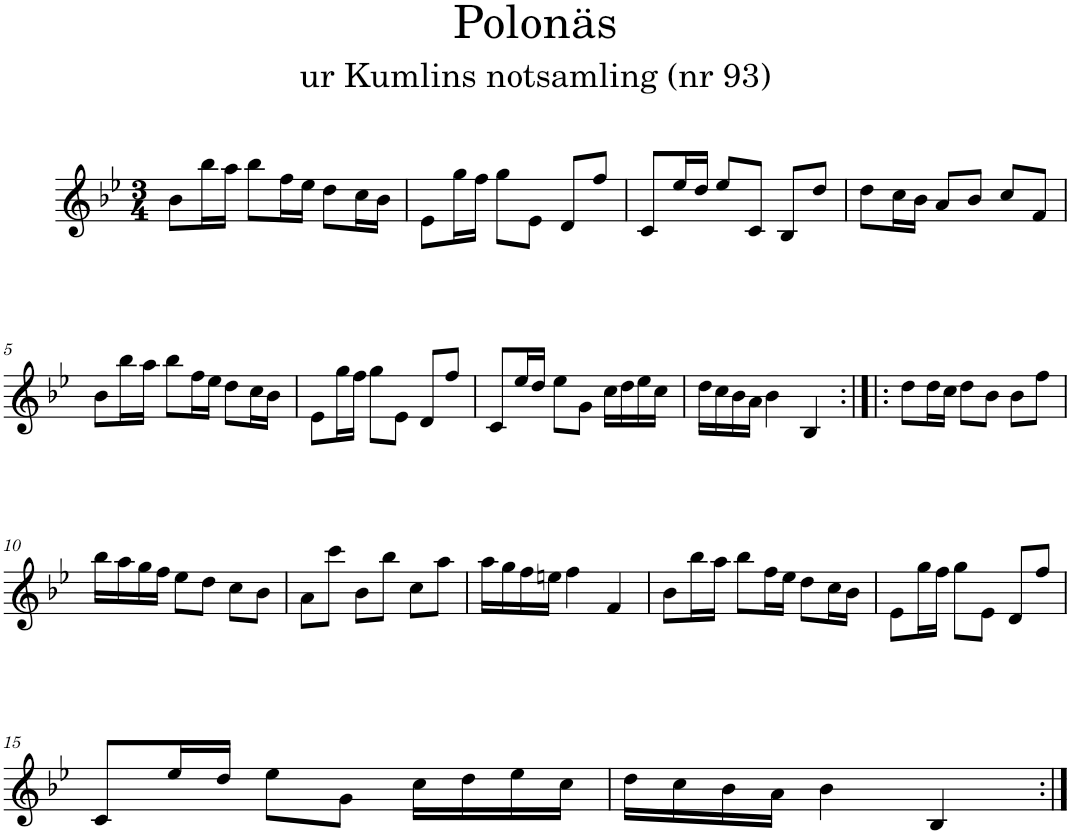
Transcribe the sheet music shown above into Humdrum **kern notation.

**kern
*part1
*staff1
*I"Piano
*I'Pno
*clefG2
*k[b-e-]
*B-:
*M3/4
=1
8b-\L
16bb-\L
16aa\JJ
8bb-\L
16ff\L
16ee-\JJ
8dd\L
16cc\L
16b-\JJ
=2
8e-\L
16gg\L
16ff\JJ
8gg\L
8e-\J
8d/L
8ff/J
=3
8c/L
16ee-/L
16dd/JJ
8ee-/L
8c/J
8B-/L
8dd/J
=4
8dd\L
16cc\L
16b-\JJ
8a/L
8b-/J
8cc/L
8f/J
!!LO:LB:g=z
=5
8b-\L
16bb-\L
16aa\JJ
8bb-\L
16ff\L
16ee-\JJ
8dd\L
16cc\L
16b-\JJ
=6
8e-\L
16gg\L
16ff\JJ
8gg\L
8e-\J
8d/L
8ff/J
=7
8c/L
16ee-/L
16dd/JJ
8ee-\L
8g\J
16cc\LL
16dd\
16ee-\
16cc\JJ
=8
16dd\LL
16cc\
16b-\
16a\JJ
4b-\
4B-/
=9:|!|:
8dd\L
16dd\L
16cc\JJ
8dd\L
8b-\J
8b-\L
8ff\J
!!LO:LB:g=z
=10
16bb-\LL
16aa\
16gg\
16ff\JJ
8ee-\L
8dd\J
8cc\L
8b-\J
=11
8a\L
8ccc\J
8b-\L
8bb-\J
8cc\L
8aa\J
=12
16aa\LL
16gg\
16ff\
16een\JJ
4ff\
4f/
=13
8b-\L
16bb-\L
16aa\JJ
8bb-\L
16ff\L
16ee-\JJ
8dd\L
16cc\L
16b-\JJ
=14
8e-\L
16gg\L
16ff\JJ
8gg\L
8e-\J
8d/L
8ff/J
!!LO:LB:g=z
=15
8c/L
16ee-/L
16dd/JJ
8ee-\L
8g\J
16cc\LL
16dd\
16ee-\
16cc\JJ
=16
16dd\LL
16cc\
16b-\
16a\JJ
4b-\
4B-/
=:|!
*-
